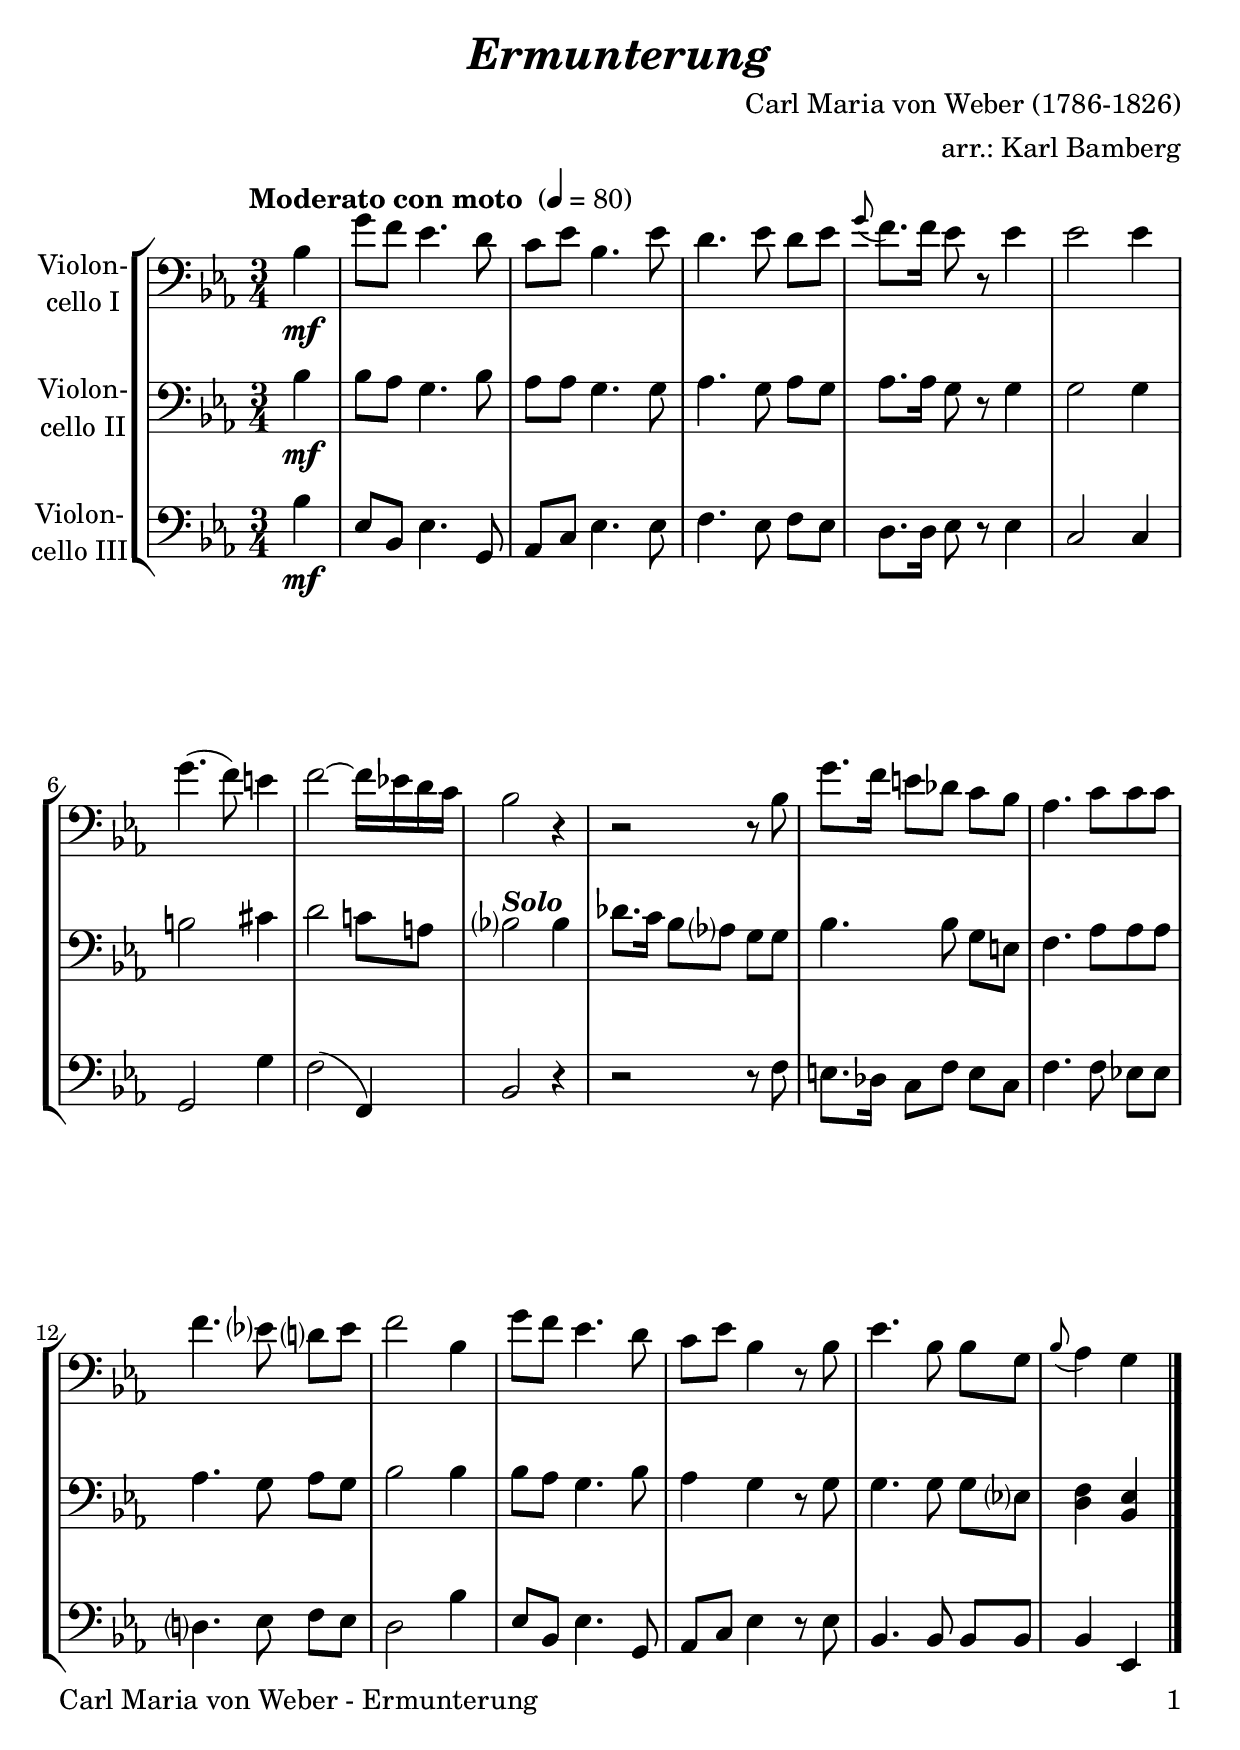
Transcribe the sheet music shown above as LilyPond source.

\version "2.18.2"
\include "deutsch.ly"
  
#(set-global-staff-size 24)

\header {
  title     = \markup \bold \italic "Ermunterung"
  composer  = "Carl Maria von Weber (1786-1826)"
  arranger  = "arr.: Karl Bamberg"
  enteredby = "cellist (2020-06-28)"
%  piece     = ""
}

voiceconsts = {
  \key es \major
  \time 3/4
  \clef "bass"
%  \numericTimeSignature
  \compressFullBarRests
  % Set default beaming for all staves
  \set Timing.beamExceptions = #'()
  \set Timing.baseMoment     = #(ly:make-moment 1 4)
  \set Timing.beatStructure  = #'(1 1 1)
  \tempo "Moderato con moto " 4=80
}

micl = "clarinet"
mifl = "flute"
miob = "oboe"
mifh = "french horn"
misx = "tenor sax"
mist = "string ensemble 1"
miba = "cello"

solo = \markup \bold \italic "Solo"

va = \relative c' {
  \voiceconsts
  
  \partial 4 b4\mf
  g'8 f es4. d8
  c es b4. es8
  d4. es8 d es
  \appoggiatura g f8. f16 es8 r es4
  es2 es4

  g4.( f8) e4
  f2~ f16 es! d c
  b2 r4
  r2 r8 b
  g'8. f16 e8 des c b
  as4. c8[ c c]

  f4. es?8 d? es
  f2 b,4
  g'8 f es4. d8
  c es b4 r8 b
  es4. b8 b g
  \appoggiatura b as4 g \bar "|."
}

vb = \relative c' {
  \voiceconsts
  
  \partial 4 b4\mf
  b8 as g4. b8
  as as g4. g8
  as4. g8 as g
  as8. as16 g8 r g4

  g2 g4
  h2 cis4
  d2 c!8 a
  b?2^\solo b4
  des8. c16 b8 as? g g
  b4. b8 g e
  f4. as8[ as as]

  as4. g8 as g
  b2 b4
  b8 as g4. b8
  as4 g r8 g
  g4. g8 g es?
  <d f>4 <b es> \bar "|."
}

vc = \relative c' {
  \voiceconsts
  
  \partial 4 b4\mf
  es,8 b es4. g,8
  as c es4. es8
  f4. es8 f es
  d8. d16 es8 r es4
  c2 c4

  g2 g'4
  f2( f,4)
  b2 r4
  r2 r8 f'
  e8. des16 c8 f e c
  f4. f8 es! es

  d?4. es8 f es
  d2 b'4
  es,8 b es4. g,8
  as c es4 r8 es
  b4. b8 b b
  b4 es, \bar "|."
}


music = \new StaffGroup <<
      \new Staff {
	\set Staff.midiInstrument = \miba
	\set Staff.instrumentName = \markup \center-column { "Violon-" "cello I" }
	\transpose es es { \va }
      }

      \new Staff {
	\set Staff.midiInstrument = \miba
	\set Staff.instrumentName = \markup \center-column { "Violon-" "cello II" }
	\transpose es es { \vb }
      }

      \new Staff {
	\set Staff.midiInstrument = \miba
	\set Staff.instrumentName = \markup \center-column { "Violon-" "cello III" }
	\transpose es es { \vc }
      }
>>

\book {
   \paper {
    print-page-number = ##t
    print-first-page-number = ##t
    ragged-last-bottom = ##f
    oddHeaderMarkup = \markup \null
    evenHeaderMarkup = \markup \null
    oddFooterMarkup = \markup {
      \fill-line {
        \on-the-fly #print-page-number-check-first
        "Carl Maria von Weber - Ermunterung" \fromproperty #'page:page-number-string
      }
    }
    evenFooterMarkup = \oddFooterMarkup
  } \score {
    \music
    \layout {}
  }

  \score {
    \unfoldRepeats \music

    \midi {
      \context {
        \Score
      }
    }
  }
}